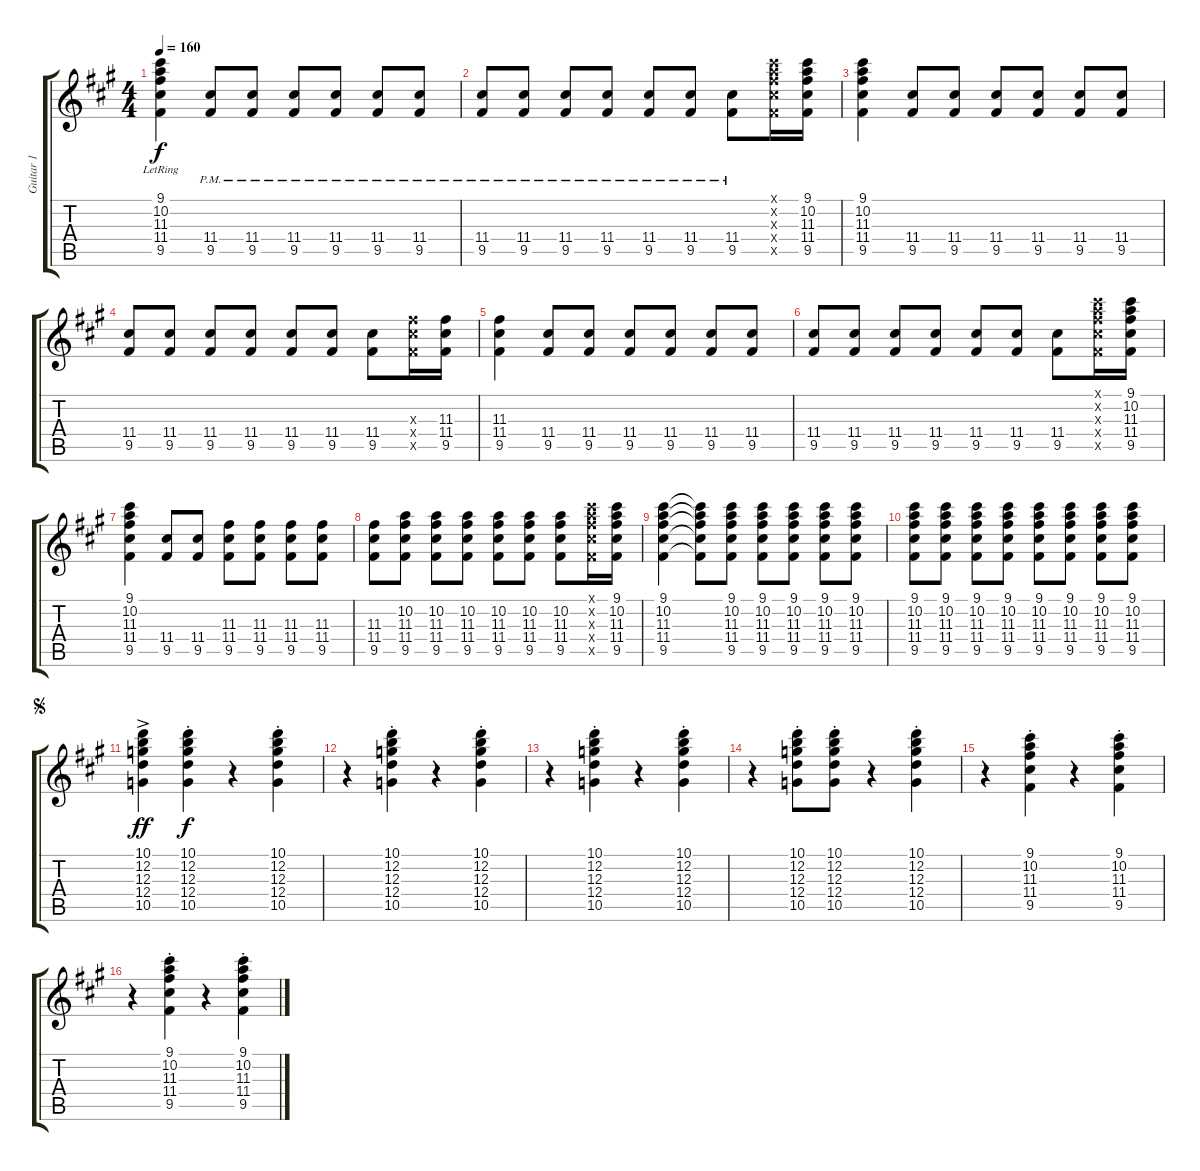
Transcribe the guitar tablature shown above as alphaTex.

\track ("Guitar 1" "Guitar 1") {instrument overdrivenguitar}
\staff {score tabs}
\tuning (E4 B3 G3 D3 A2 E2) {hide}
\ts (4 4)
\tempo 160
\clef g2
\ks a
(9.1{lr} 10.2{lr} 11.3{lr} 11.4{lr} 9.5{lr}).4{dy f} (11.4{pm} 9.5{pm}).8 (11.4{pm} 9.5{pm}).8 (11.4{pm} 9.5{pm}).8 (11.4{pm} 9.5{pm}).8 (11.4{pm} 9.5{pm}).8 (11.4{pm} 9.5{pm}).8 |
(11.4{pm} 9.5{pm}).8 (11.4{pm} 9.5{pm}).8 (11.4{pm} 9.5{pm}).8 (11.4{pm} 9.5{pm}).8 (11.4{pm} 9.5{pm}).8 (11.4{pm} 9.5{pm}).8 (11.4{pm} 9.5{pm}).8 (9.1{x} 10.2{x} 11.3{x} 11.4{x} 9.5{x}).16 (9.1 10.2 11.3 11.4 9.5).16 |
(9.1 10.2 11.3 11.4 9.5).4 (11.4 9.5).8 (11.4 9.5).8 (11.4 9.5).8 (11.4 9.5).8 (11.4 9.5).8 (11.4 9.5).8 |
(11.4 9.5).8 (11.4 9.5).8 (11.4 9.5).8 (11.4 9.5).8 (11.4 9.5).8 (11.4 9.5).8 (11.4 9.5).8 (11.3{x} 11.4{x} 9.5{x}).16 (11.3 11.4 9.5).16 |
(11.3 11.4 9.5).4 (11.4 9.5).8 (11.4 9.5).8 (11.4 9.5).8 (11.4 9.5).8 (11.4 9.5).8 (11.4 9.5).8 |
(11.4 9.5).8 (11.4 9.5).8 (11.4 9.5).8 (11.4 9.5).8 (11.4 9.5).8 (11.4 9.5).8 (11.4 9.5).8 (9.1{x} 10.2{x} 11.3{x} 11.4{x} 9.5{x}).16 (9.1 10.2 11.3 11.4 9.5).16 |
(9.1 10.2 11.3 11.4 9.5).4 (11.4 9.5).8 (11.4 9.5).8 (11.3 11.4 9.5).8 (11.3 11.4 9.5).8 (11.3 11.4 9.5).8 (11.3 11.4 9.5).8 |
(11.3 11.4 9.5).8 (10.2 11.3 11.4 9.5).8 (10.2 11.3 11.4 9.5).8 (10.2 11.3 11.4 9.5).8 (10.2 11.3 11.4 9.5).8 (10.2 11.3 11.4 9.5).8 (10.2 11.3 11.4 9.5).8 (9.1{x} 10.2{x} 11.3{x} 11.4{x} 9.5{x}).16 (9.1 10.2 11.3 11.4 9.5).16 |
(9.1 10.2 11.3 11.4 9.5).4 (9.1{t} 10.2{t} 11.3{t} 11.4{t} 9.5{t}).8 (9.1 10.2 11.3 11.4 9.5).8 (9.1 10.2 11.3 11.4 9.5).8 (9.1 10.2 11.3 11.4 9.5).8 (9.1 10.2 11.3 11.4 9.5).8 (9.1 10.2 11.3 11.4 9.5).8 |
(9.1 10.2 11.3 11.4 9.5).8 (9.1 10.2 11.3 11.4 9.5).8 (9.1 10.2 11.3 11.4 9.5).8 (9.1 10.2 11.3 11.4 9.5).8 (9.1 10.2 11.3 11.4 9.5).8 (9.1 10.2 11.3 11.4 9.5).8 (9.1 10.2 11.3 11.4 9.5).8 (9.1 10.2 11.3 11.4 9.5).8 |
\jump segno
(10.1 12.2 12.3 12.4 10.5{ac}).4{dy ff} (10.1{st} 12.2{st} 12.3{st} 12.4{st} 10.5{st}).4{dy f} r.4 (10.1{st} 12.2{st} 12.3{st} 12.4{st} 10.5{st}).4 |
r.4 (10.1{st} 12.2{st} 12.3{st} 12.4{st} 10.5{st}).4 r.4 (10.1{st} 12.2{st} 12.3{st} 12.4{st} 10.5{st}).4 |
r.4 (10.1{st} 12.2{st} 12.3{st} 12.4{st} 10.5{st}).4 r.4 (10.1{st} 12.2{st} 12.3{st} 12.4{st} 10.5{st}).4 |
r.4 (10.1{st} 12.2{st} 12.3{st} 12.4{st} 10.5{st}).8 (10.1{st} 12.2{st} 12.3{st} 12.4{st} 10.5{st}).8 r.4 (10.1{st} 12.2{st} 12.3{st} 12.4{st} 10.5{st}).4 |
r.4 (9.1{st} 10.2 11.3 11.4 9.5).4 r.4 (9.1{st} 10.2 11.3 11.4 9.5).4 |
r.4 (9.1{st} 10.2 11.3 11.4 9.5).4 r.4 (9.1{st} 10.2 11.3 11.4 9.5).4
